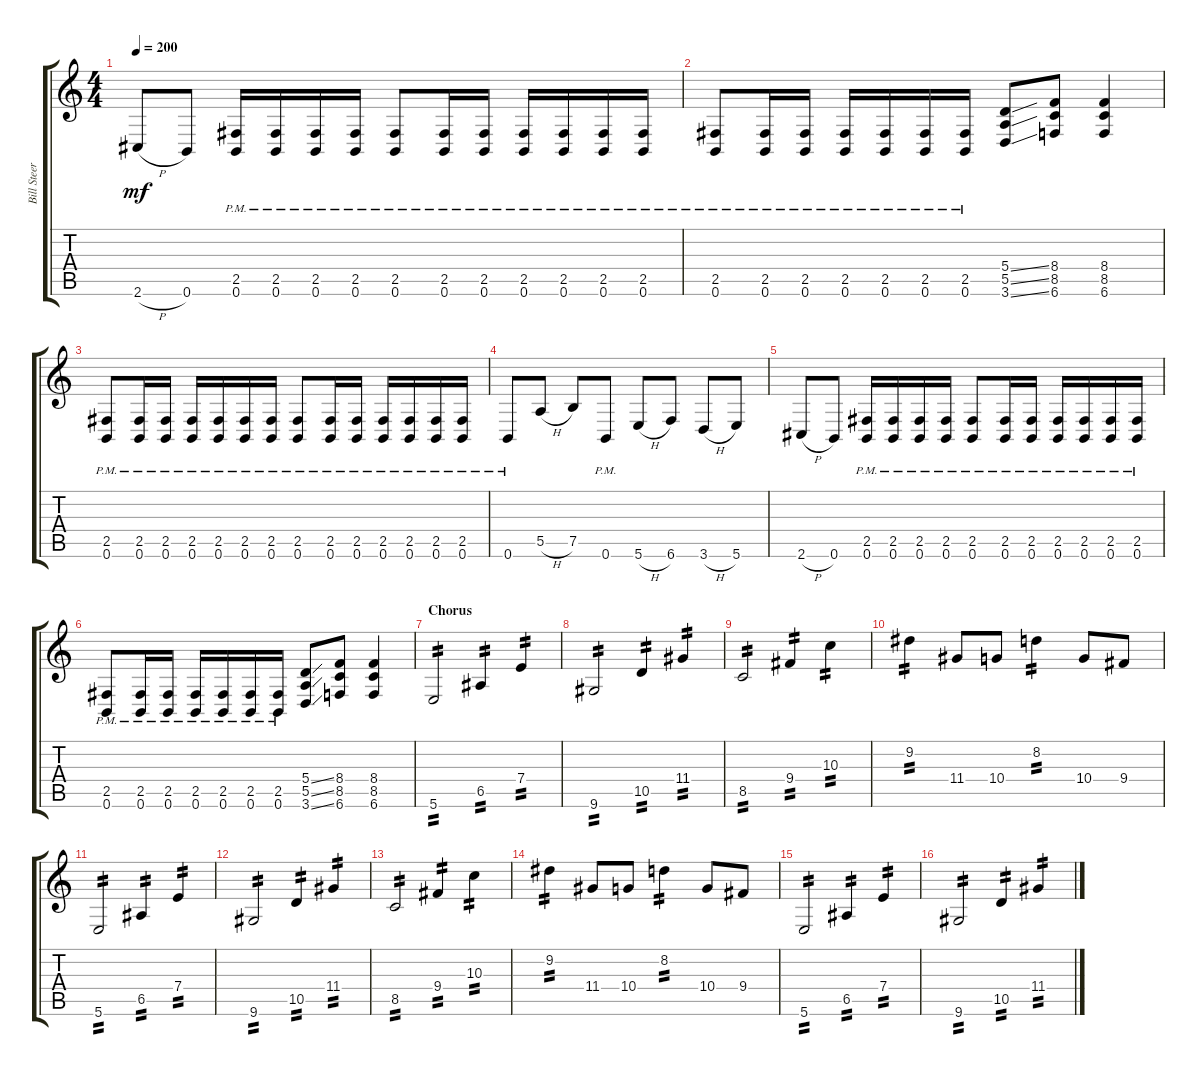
\track ("Bill Steer (right)" "Bill Steer") {instrument distortionguitar}
\staff {score tabs}
\tuning (B3 Gb3 D3 A2 E2 B1) {hide}
\ts (4 4)
\tempo 200
\clef g2
\ks c
2.6{h}.8{dy mf} 0.6.8 (2.5{pm} 0.6{pm}).16 (2.5{pm} 0.6{pm}).16 (2.5{pm} 0.6{pm}).16 (2.5{pm} 0.6{pm}).16 (2.5{pm} 0.6{pm}).8 (2.5{pm} 0.6{pm}).16 (2.5{pm} 0.6{pm}).16 (2.5{pm} 0.6{pm}).16 (2.5{pm} 0.6{pm}).16 (2.5{pm} 0.6{pm}).16 (2.5{pm} 0.6{pm}).16 |
(2.5{pm} 0.6{pm}).8 (2.5{pm} 0.6{pm}).16 (2.5{pm} 0.6{pm}).16 (2.5{pm} 0.6{pm}).16 (2.5{pm} 0.6{pm}).16 (2.5{pm} 0.6{pm}).16 (2.5{pm} 0.6{pm}).16 (5.4{ss} 5.5{ss} 3.6{ss}).8 (8.4 8.5 6.6).8 (8.4 8.5 6.6).4 |
(2.5{pm} 0.6{pm}).8 (2.5{pm} 0.6{pm}).16 (2.5{pm} 0.6{pm}).16 (2.5{pm} 0.6{pm}).16 (2.5{pm} 0.6{pm}).16 (2.5{pm} 0.6{pm}).16 (2.5{pm} 0.6{pm}).16 (2.5{pm} 0.6{pm}).8 (2.5{pm} 0.6{pm}).16 (2.5{pm} 0.6{pm}).16 (2.5{pm} 0.6{pm}).16 (2.5{pm} 0.6{pm}).16 (2.5{pm} 0.6{pm}).16 (2.5{pm} 0.6{pm}).16 |
0.6{pm}.8 5.5{h}.8 7.5.8 0.6{pm}.8 5.6{h}.8 6.6.8 3.6{h}.8 5.6.8 |
2.6{h}.8 0.6.8 (2.5{pm} 0.6{pm}).16 (2.5{pm} 0.6{pm}).16 (2.5{pm} 0.6{pm}).16 (2.5{pm} 0.6{pm}).16 (2.5{pm} 0.6{pm}).8 (2.5{pm} 0.6{pm}).16 (2.5{pm} 0.6{pm}).16 (2.5{pm} 0.6{pm}).16 (2.5{pm} 0.6{pm}).16 (2.5{pm} 0.6{pm}).16 (2.5{pm} 0.6{pm}).16 |
(2.5{pm} 0.6{pm}).8 (2.5{pm} 0.6{pm}).16 (2.5{pm} 0.6{pm}).16 (2.5{pm} 0.6{pm}).16 (2.5{pm} 0.6{pm}).16 (2.5{pm} 0.6{pm}).16 (2.5{pm} 0.6{pm}).16 (5.4{ss} 5.5{ss} 3.6{ss}).8 (8.4 8.5 6.6).8 (8.4 8.5 6.6).4 |
\section ("" "Chorus")
5.6.2{tp 2} 6.5.4{tp 2} 7.4.4{tp 2} |
9.6.2{tp 2} 10.5.4{tp 2} 11.4.4{tp 2} |
8.5.2{tp 2} 9.4.4{tp 2} 10.3.4{tp 2} |
9.2.4{tp 2} 11.4.8 10.4.8 8.2.4{tp 2} 10.4.8 9.4.8 |
5.6.2{tp 2} 6.5.4{tp 2} 7.4.4{tp 2} |
9.6.2{tp 2} 10.5.4{tp 2} 11.4.4{tp 2} |
8.5.2{tp 2} 9.4.4{tp 2} 10.3.4{tp 2} |
9.2.4{tp 2} 11.4.8 10.4.8 8.2.4{tp 2} 10.4.8 9.4.8 |
5.6.2{tp 2} 6.5.4{tp 2} 7.4.4{tp 2} |
9.6.2{tp 2} 10.5.4{tp 2} 11.4.4{tp 2}
